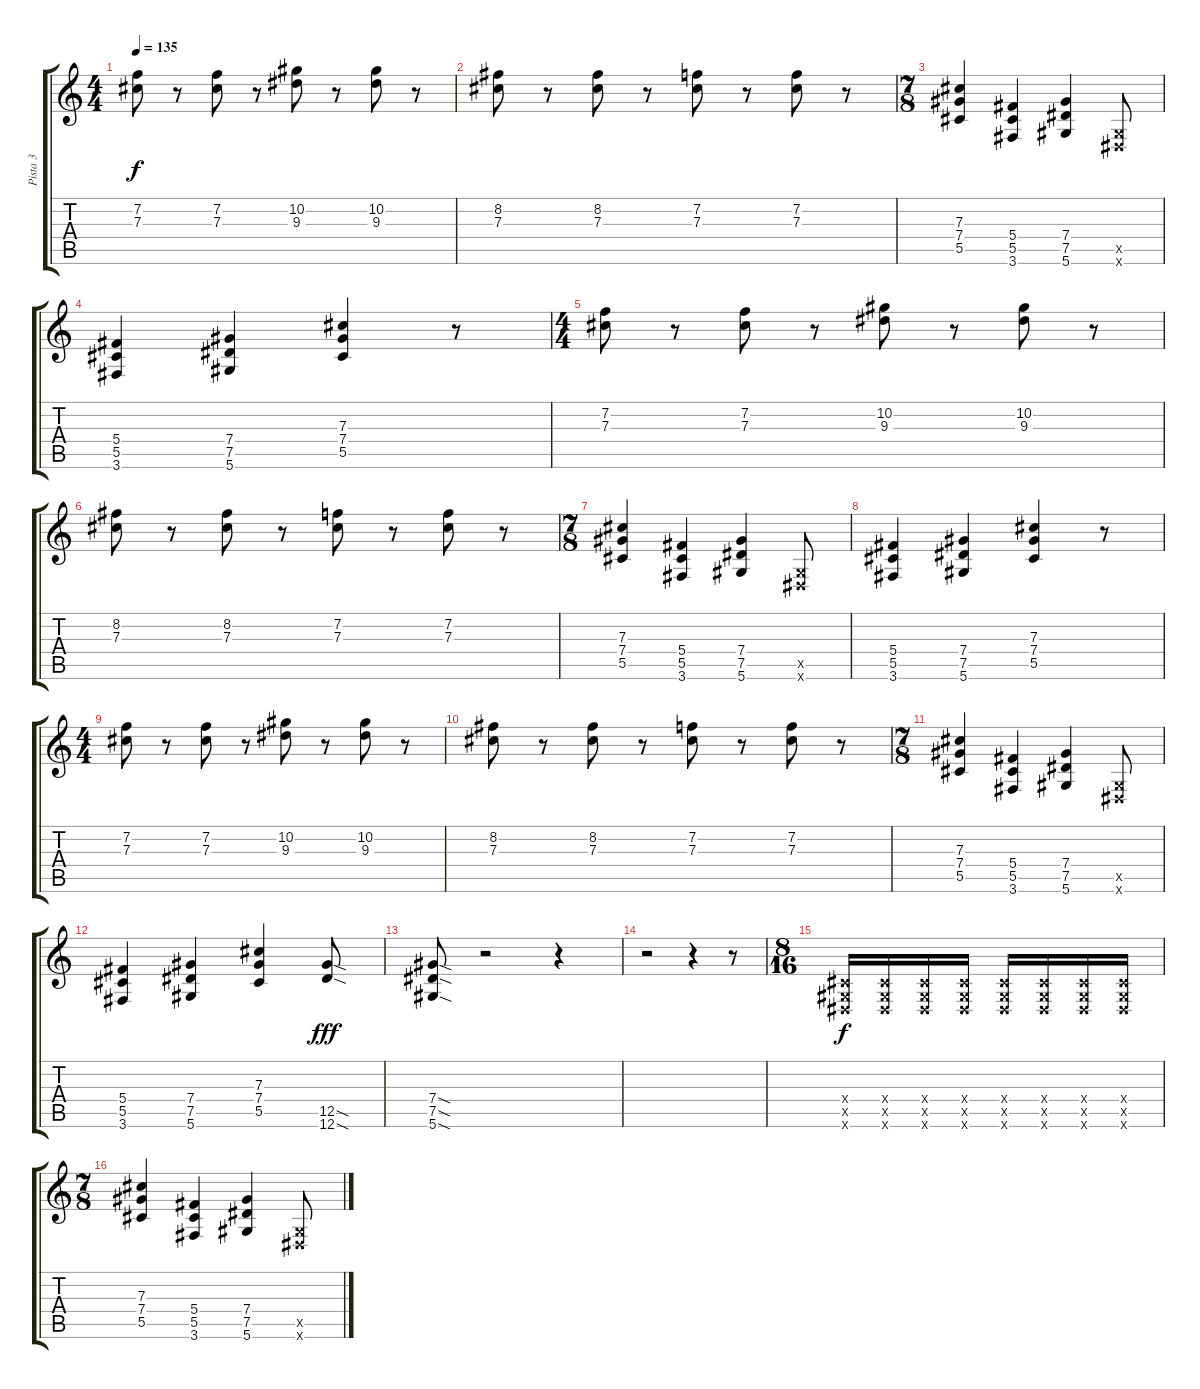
\track ("Pista 3" "Pista 3") {instrument distortionguitar}
\staff {score tabs}
\tuning (Eb4 Bb3 Gb3 Db3 Ab2 Eb2) {hide}
\ts (4 4)
\tempo 135
\clef g2
\ks c
(7.2 7.3).8{dy f} r.8 (7.2 7.3).8 r.8 (10.2 9.3).8 r.8 (10.2 9.3).8 r.8 |
(8.2 7.3).8 r.8 (8.2 7.3).8 r.8 (7.2 7.3).8 r.8 (7.2 7.3).8 r.8 |
\ts (7 8)
(7.3 7.4 5.5).4 (5.4 5.5 3.6).4 (7.4 7.5 5.6).4 (0.5{x} 0.6{x}).8 |
(5.4 5.5 3.6).4 (7.4 7.5 5.6).4 (7.3 7.4 5.5).4 r.8 |
\ts (4 4)
(7.2 7.3).8 r.8 (7.2 7.3).8 r.8 (10.2 9.3).8 r.8 (10.2 9.3).8 r.8 |
(8.2 7.3).8 r.8 (8.2 7.3).8 r.8 (7.2 7.3).8 r.8 (7.2 7.3).8 r.8 |
\ts (7 8)
(7.3 7.4 5.5).4 (5.4 5.5 3.6).4 (7.4 7.5 5.6).4 (0.5{x} 0.6{x}).8 |
(5.4 5.5 3.6).4 (7.4 7.5 5.6).4 (7.3 7.4 5.5).4 r.8 |
\ts (4 4)
(7.2 7.3).8 r.8 (7.2 7.3).8 r.8 (10.2 9.3).8 r.8 (10.2 9.3).8 r.8 |
(8.2 7.3).8 r.8 (8.2 7.3).8 r.8 (7.2 7.3).8 r.8 (7.2 7.3).8 r.8 |
\ts (7 8)
(7.3 7.4 5.5).4 (5.4 5.5 3.6).4 (7.4 7.5 5.6).4 (0.5{x} 0.6{x}).8 |
(5.4 5.5 3.6).4 (7.4 7.5 5.6).4 (7.3 7.4 5.5).4 (12.5{sod} 12.6{sod}).8{dy fff} |
(7.4{sod} 7.5{sod} 5.6{sod}).8 r.2 r.4 |
r.2 r.4 r.8 |
\ts (8 16)
(0.4{x} 0.5{x} 0.6{x}).16{dy f} (0.4{x} 0.5{x} 0.6{x}).16 (0.4{x} 0.5{x} 0.6{x}).16 (0.4{x} 0.5{x} 0.6{x}).16 (0.4{x} 0.5{x} 0.6{x}).16 (0.4{x} 0.5{x} 0.6{x}).16 (0.4{x} 0.5{x} 0.6{x}).16 (0.4{x} 0.5{x} 0.6{x}).16 |
\ts (7 8)
(7.3 7.4 5.5).4 (5.4 5.5 3.6).4 (7.4 7.5 5.6).4 (0.5{x} 0.6{x}).8
